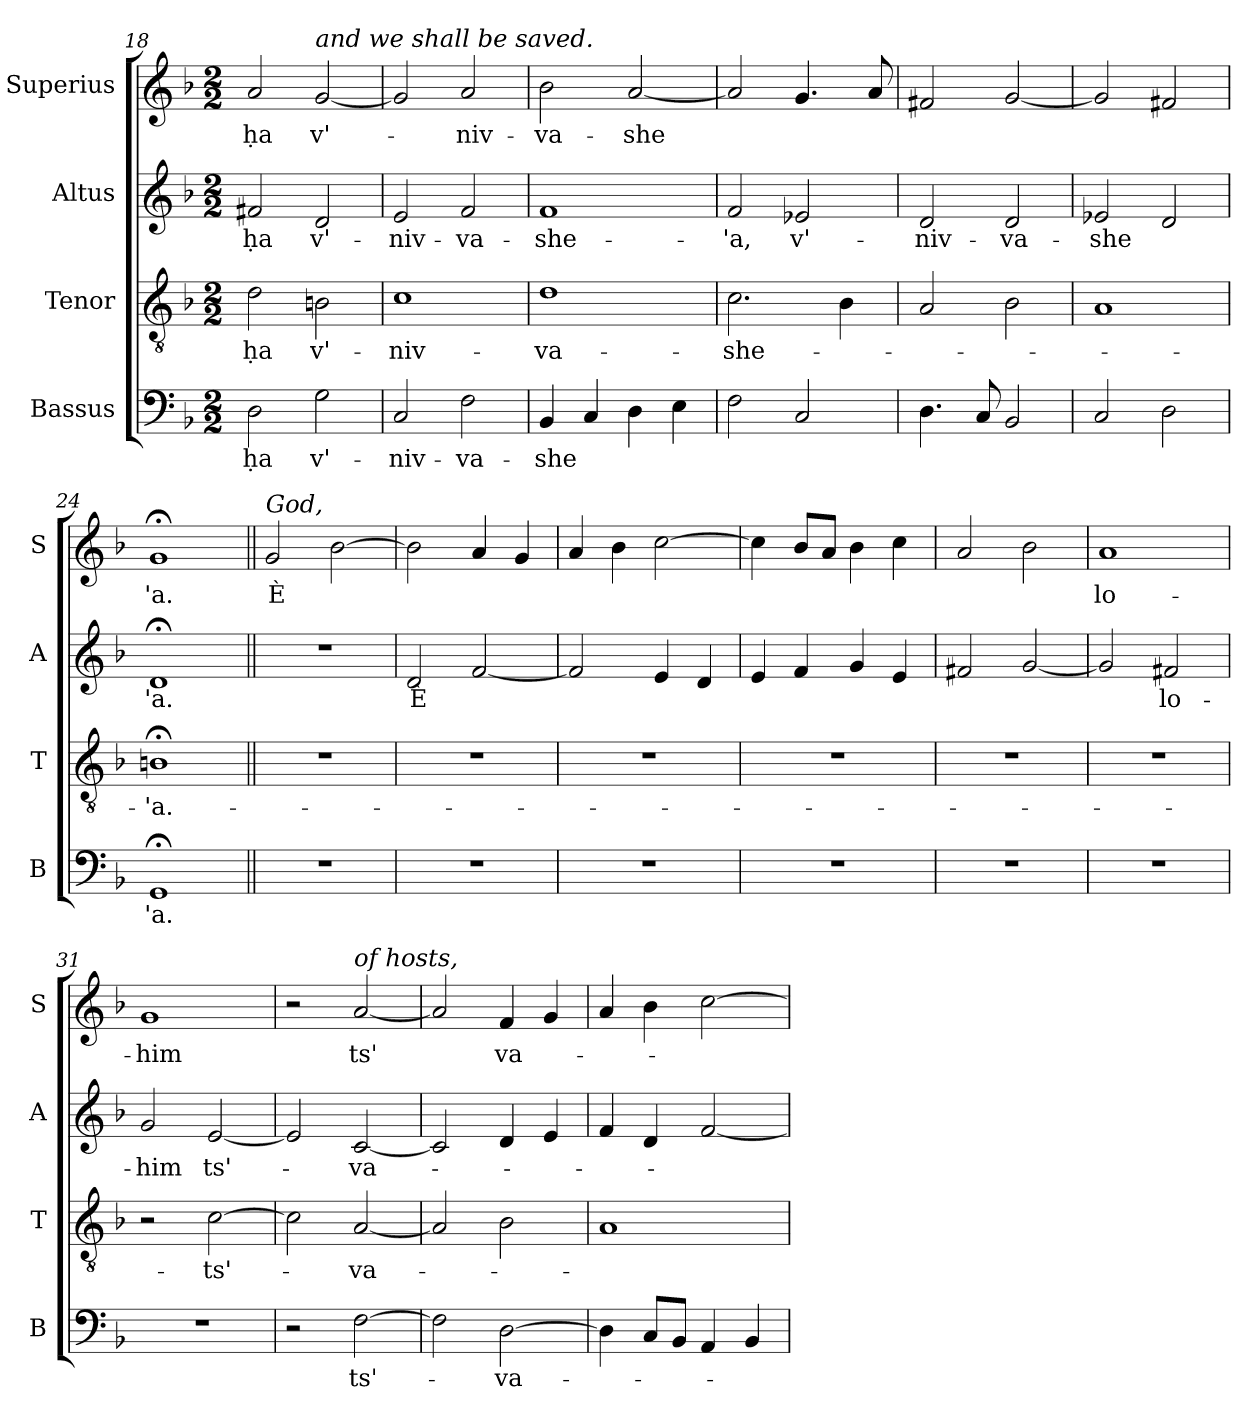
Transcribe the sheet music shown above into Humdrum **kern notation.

**kern	**text	**kern	**text	**kern	**text	**kern	**text
*part4	*part4	*part3	*part3	*part2	*part2	*part1	*part1
*staff4	*staff4	*staff3	*staff3	*staff2	*staff2	*staff1	*staff1
*I"Bassus	*	*I"Tenor	*	*I"Altus	*	*I"Superius	*
*I'B	*	*I'T	*	*I'A	*	*I'S	*
*clefF4	*	*clefGv2	*	*clefG2	*	*clefG2	*
*k[b-]	*	*k[b-]	*	*k[b-]	*	*k[b-]	*
*M2/2	*	*M2/2	*	*M2/2	*	*M2/2	*
=18	=18	=18	=18	=18	=18	=18	=18
2D	-ḥa	2d	-ḥa	2f#X	-ḥa	2a	-ḥa
!	!	!	!	!	!	!LO:TX:a:i:t=and we shall be saved.	!
2G	v'-	2Bn	v'-	2d	v'-	[2g	v'-
=19	=19	=19	=19	=19	=19	=19	=19
2C	-niv-	1c	-niv-	2e	-niv-	2g]	.
2F	-va-	.	.	2f	-va-	2a	-niv-
=20	=20	=20	=20	=20	=20	=20	=20
4BB-	-she	1d	-va-	1f	-she-	2b-	-va-
4C	.	.	.	.	.	.	.
4D	.	.	.	.	.	[2a	-she
4E	.	.	.	.	.	.	.
=21	=21	=21	=21	=21	=21	=21	=21
2F	.	2.c	-she-	2f	-'a,	2a]	.
2C	.	.	.	2e-X	v'-	4.g	.
.	.	4B-	.	.	.	.	.
.	.	.	.	.	.	8a	.
=22	=22	=22	=22	=22	=22	=22	=22
4.D	.	2A	.	2d	-niv-	2f#X	.
8C	.	.	.	.	.	.	.
2BB-	.	2B-	.	2d	-va-	[2g	.
=23	=23	=23	=23	=23	=23	=23	=23
2C	.	1A	.	2e-X	-she	2g]	.
2D	.	.	.	2d	.	2f#X	.
=24	=24	=24	=24	=24	=24	=24	=24
1GG;<	'a.	1Bn;<	-'a.-	1d;<	'a.	1g;<	'a.
=25||	=25||	=25||	=25||	=25||	=25||	=25||	=25||
!	!	!	!	!	!	!LO:TX:a:i:t=God,	!
1r	.	1r	.	1r	.	2g	È
.	.	.	.	.	.	[2b-	.
=26	=26	=26	=26	=26	=26	=26	=26
1r	.	1r	.	2d	È	2b-]	.
.	.	.	.	[2f	.	4a	.
.	.	.	.	.	.	4g	.
=27	=27	=27	=27	=27	=27	=27	=27
1r	.	1r	.	2f]	.	4a	.
.	.	.	.	.	.	4b-	.
.	.	.	.	4e	.	[2cc	.
.	.	.	.	4d	.	.	.
=28	=28	=28	=28	=28	=28	=28	=28
1r	.	1r	.	4e	.	4cc]	.
.	.	.	.	4f	.	8b-L	.
.	.	.	.	.	.	8aJ	.
.	.	.	.	4g	.	4b-	.
.	.	.	.	4e	.	4cc	.
=29	=29	=29	=29	=29	=29	=29	=29
1r	.	1r	.	2f#X	.	2a	.
.	.	.	.	[2g	.	2b-	.
=30	=30	=30	=30	=30	=30	=30	=30
1r	.	1r	.	2g]	.	1a	lo-
.	.	.	.	2f#X	lo-	.	.
=31	=31	=31	=31	=31	=31	=31	=31
1r	.	2r	.	2g	-him	1g	-him
.	.	[2c	-ts'-	[2e	ts'-	.	.
=32	=32	=32	=32	=32	=32	=32	=32
2r	.	2c]	.	2e]	.	2r	.
!	!	!	!	!	!	!LO:TX:a:i:t=of hosts,	!
[2F	ts'-	[2A	-va-	[2c	-va-	[2a	ts'
=33	=33	=33	=33	=33	=33	=33	=33
2F]	.	2A]	.	2c]	.	2a]	.
[2D	-va-	2B-	.	4d	.	4f	va-
.	.	.	.	4e	.	4g	.
=34	=34	=34	=34	=34	=34	=34	=34
4D]	.	1A	.	4f	.	4a	.
8CL	.	.	.	4d	.	4b-	.
8BB-J	.	.	.	.	.	.	.
4AA	.	.	.	[2f	.	[2cc	.
4BB-	.	.	.	.	.	.	.
=	=	=	=	=	=	=	=
*-	*-	*-	*-	*-	*-	*-	*-
